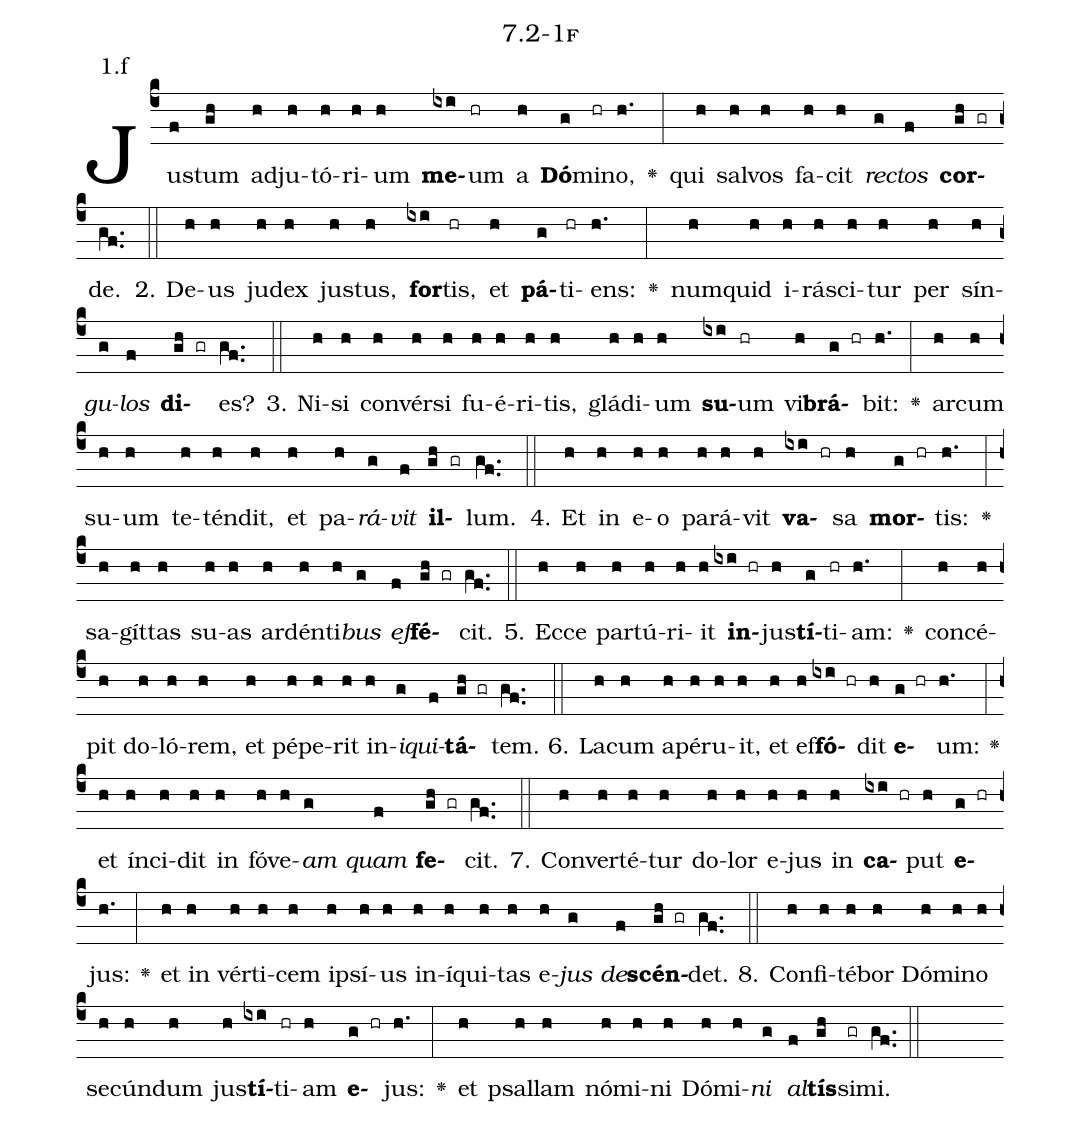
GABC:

name: 7.2-1f;
annotation: 1.f;
%%
(c4)Jus(f)tum(gh) ad(h)ju(h)tó(h)ri(h)um(h) <b>me</b>(ixi)um(hr) a(h) <b>Dó</b>(g)mi(hr)no,(h.) <v>\greheightstar</v>(:) qui(h) sal(h)vos(h) fa(h)cit(h) <i>rec</i>(g)<i>tos</i>(f) <b>cor</b>(gh gr)de.(gf..) (::)
2. De(h)us(h) ju(h)dex(h) jus(h)tus,(h) <b>for</b>(ixi)tis,(hr) et(h) <b>pá</b>(g)ti(hr)ens:(h.) <v>\greheightstar</v>(:) num(h)quid(h) i(h)rá(h)sci(h)tur(h) per(h) sín(h)<i>gu</i>(g)<i>los</i>(f) <b>di</b>(gh gr)es?(gf..) (::)
3. Ni(h)si(h) con(h)vér(h)si(h) fu(h)é(h)ri(h)tis,(h) glá(h)di(h)um(h) <b>su</b>(ixi)um(hr) vi(h)<b>brá</b>(g hr)bit:(h.) <v>\greheightstar</v>(:) ar(h)cum(h) su(h)um(h) te(h)tén(h)dit,(h) et(h) pa(h)<i>rá</i>(g)<i>vit</i>(f) <b>il</b>(gh gr)lum.(gf..) (::)
4. Et(h) in(h) e(h)o(h) pa(h)rá(h)vit(h) <b>va</b>(ixi hr)sa(h) <b>mor</b>(g hr)tis:(h.) <v>\greheightstar</v>(:) sa(h)gít(h)tas(h) su(h)as(h) ar(h)dén(h)ti(h)<i>bus</i>(g) <i>ef</i>(f)<b>fé</b>(gh gr)cit.(gf..) (::)
5. Ec(h)ce(h) par(h)tú(h)ri(h)it(h) <b>in</b>(ixi hr)jus(h)<b>tí</b>(g)ti(hr)am:(h.) <v>\greheightstar</v>(:) con(h)cé(h)pit(h) do(h)ló(h)rem,(h) et(h) pé(h)pe(h)rit(h) in(h)<i>i</i>(g)<i>qui</i>(f)<b>tá</b>(gh gr)tem.(gf..) (::)
6. La(h)cum(h) a(h)pé(h)ru(h)it,(h) et(h) ef(h)<b>fó</b>(ixi hr)dit(h) <b>e</b>(g hr)um:(h.) <v>\greheightstar</v>(:) et(h) ín(h)ci(h)dit(h) in(h) fó(h)ve(h)<i>am</i>(g) <i>quam</i>(f) <b>fe</b>(gh gr)cit.(gf..) (::)
7. Con(h)ver(h)té(h)tur(h) do(h)lor(h) e(h)jus(h) in(h) <b>ca</b>(ixi hr)put(h) <b>e</b>(g hr)jus:(h.) <v>\greheightstar</v>(:) et(h) in(h) vér(h)ti(h)cem(h) ip(h)sí(h)us(h) in(h)í(h)qui(h)tas(h) e(h)<i>jus</i>(g) <i>de</i>(f)<b>scén</b>(gh gr)det.(gf..) (::)
8. Con(h)fi(h)té(h)bor(h) Dó(h)mi(h)no(h) se(h)cún(h)dum(h) jus(h)<b>tí</b>(ixi)ti(hr)am(h) <b>e</b>(g hr)jus:(h.) <v>\greheightstar</v>(:) et(h) psal(h)lam(h) nó(h)mi(h)ni(h) Dó(h)mi(h)<i>ni</i>(g) <i>al</i>(f)<b>tís</b>(gh)si(gr)mi.(gf..) (::)
